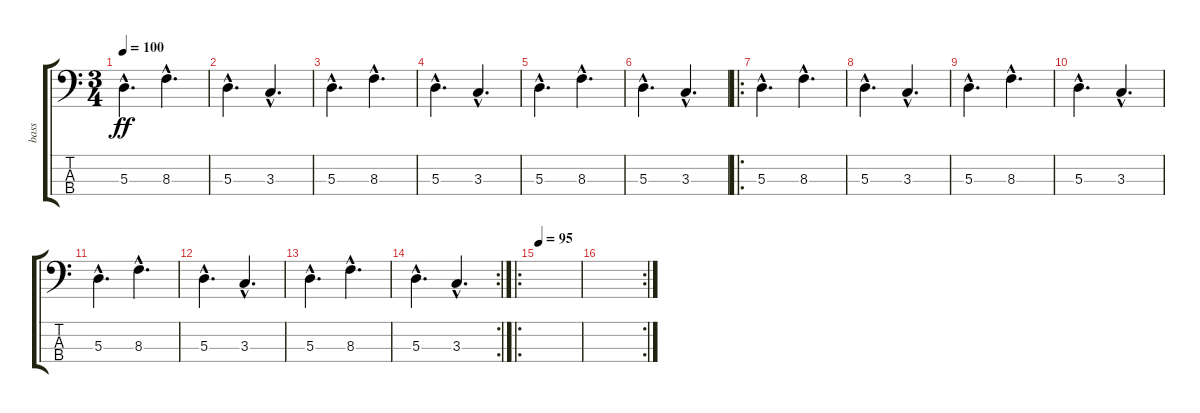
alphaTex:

\track ("bass" "bass") {instrument electricbassfinger}
\staff {score tabs}
\tuning (G2 D2 A1 E1) {hide}
\ts (3 4)
\tempo 100
\clef f4
\ks c
5.3{hac}.4{d dy ff} 8.3{hac}.4{d} |
5.3{hac}.4{d} 3.3{hac}.4{d} |
5.3{hac}.4{d} 8.3{hac}.4{d} |
5.3{hac}.4{d} 3.3{hac}.4{d} |
5.3{hac}.4{d} 8.3{hac}.4{d} |
5.3{hac}.4{d} 3.3{hac}.4{d} |
\ro
5.3{hac}.4{d volume 15} 8.3{hac}.4{d} |
5.3{hac}.4{d} 3.3{hac}.4{d} |
5.3{hac}.4{d} 8.3{hac}.4{d} |
5.3{hac}.4{d} 3.3{hac}.4{d} |
5.3{hac}.4{d} 8.3{hac}.4{d} |
5.3{hac}.4{d} 3.3{hac}.4{d} |
5.3{hac}.4{d} 8.3{hac}.4{d} |
\rc 2
5.3{hac}.4{d} 3.3{hac}.4{d} |
\ro
\tempo 95
|
\rc 2
